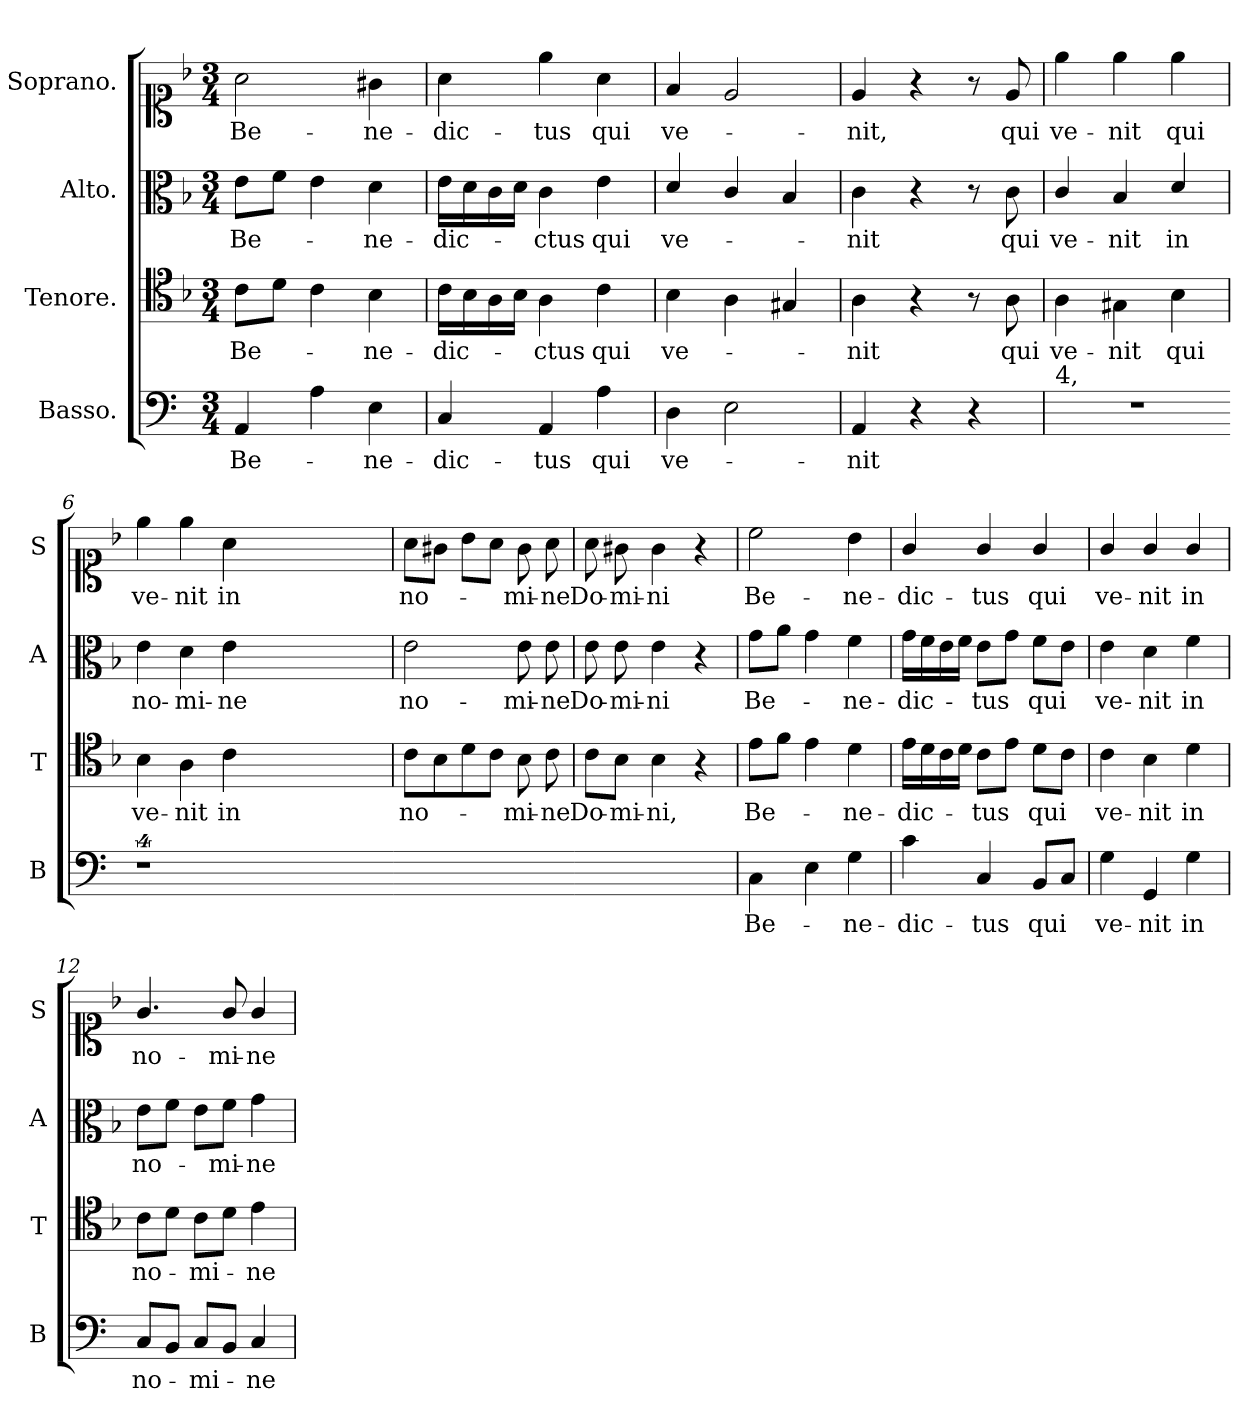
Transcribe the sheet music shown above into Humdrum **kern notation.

**kern	**text	**kern	**text	**kern	**text	**kern	**text
*part4	*part4	*part3	*part3	*part2	*part2	*part1	*part1
*staff4	*staff4	*staff3	*staff3	*staff2	*staff2	*staff1	*staff1
*I"Basso.	*	*I"Tenore.	*	*I"Alto.	*	*I"Soprano.	*
*I'B	*	*I'T	*	*I'A	*	*I'S	*
*clefF4	*	*clefC4	*	*clefC3	*	*clefC1	*
*k[]	*	*k[b-]	*	*k[b-]	*	*k[b-]	*
*M3/4	*	*M3/4	*	*M3/4	*	*M3/4	*
=1	=1	=1	=1	=1	=1	=1	=1
4AA/	Be-	8c\L	Be-	8e\L	Be-	2a\	Be-
.	.	8d\J	.	8f\J	.	.	.
4A\	.	4c\	.	4e\	.	.	.
4E\	-ne-	4B-\	-ne-	4d\	-ne-	4g#X\	-ne-
=2	=2	=2	=2	=2	=2	=2	=2
4C/	-dic-	16c\LL	-dic-	16e\LL	-dic-	4a\	-dic-
.	.	16B-\	.	16d\	.	.	.
.	.	16A\	.	16c\	.	.	.
.	.	16B-\JJ	.	16d\JJ	.	.	.
4AA/	-tus	4A\	-ctus	4c\	-ctus	4ee\	-tus
4A\	qui	4c\	qui	4e\	qui	4a\	qui
=3	=3	=3	=3	=3	=3	=3	=3
4D\	ve-	4B-\	ve-	4d/	ve-	4f/	ve-
2E\	.	4A\	.	4c/	.	2e/	.
.	.	4G#X/	.	4B-/	.	.	.
=4	=4	=4	=4	=4	=4	=4	=4
4AA/	-nit	4A\	-nit	4c\	-nit	4e/	-nit,
4r	.	4r	.	4r	.	4r	.
4r	.	8r	.	8r	.	8r	.
.	.	8A\	qui	8c\	qui	8e/	qui
=5	=5	=5	=5	=5	=5	=5	=5
!LO:TX:a:t=4,	!	!	!	!	!	!	!
2.r	.	4A\	ve-	4c/	ve-	4ee\	ve-
.	.	4G#X\	-nit	4B-/	-nit	4ee\	-nit
.	.	4B-\	qui	4d/	in	4ee\	qui
=6-	=6	=6	=6	=6	=6	=6	=6
4%9r	.	4B-\	ve-	4e\	no-	4ee\	ve-
.	.	4A\	-nit	4d\	-mi-	4ee\	-nit
.	.	4c\	in	4e\	-ne	4a\	in
.	.	1.ryy	.	1.ryy	.	1.ryy	.
=7-	=7	=7	=7	=7	=7	=7	=7
2.ryy	.	8c\L	no-	2e\	no-	8a\L	no-
.	.	8B-\	.	.	.	8g#X\J	.
.	.	8d\	.	.	.	8b-\L	.
.	.	8c\J	.	.	.	8a\J	.
.	.	8B-\	-mi-	8e\	-mi-	8g#\	-mi-
.	.	8c\	-ne	8e\	-ne	8a\	-ne
=8-	=8	=8	=8	=8	=8	=8	=8
2.ryy	.	8c\L	Do-	8e\	Do-	8a\	Do-
.	.	8B-\J	-mi-	8e\	-mi-	8g#X\	-mi-
.	.	4B-\	-ni,	4e\	-ni	4g#\	-ni
.	.	4r	.	4r	.	4r	.
=9	=9	=9	=9	=9	=9	=9	=9
4C\	Be-	8e\L	Be-	8g\L	Be-	2cc\	Be-
.	.	8f\J	.	8a\J	.	.	.
4E\	.	4e\	.	4g\	.	.	.
4G\	-ne-	4d\	-ne-	4f\	-ne-	4b-\	-ne-
=10	=10	=10	=10	=10	=10	=10	=10
4c\	-dic-	16e\LL	-dic-	16g\LL	-dic-	4g/	-dic-
.	.	16d\	.	16f\	.	.	.
.	.	16c\	.	16e\	.	.	.
.	.	16d\JJ	.	16f\JJ	.	.	.
4C/	-tus	8c\L	-tus	8e\L	-tus	4g/	-tus
.	.	8e\J	.	8g\J	.	.	.
8BB/L	qui	8d\L	qui	8f\L	qui	4g/	qui
8C/J	.	8c\J	.	8e\J	.	.	.
=11	=11	=11	=11	=11	=11	=11	=11
4G\	ve-	4c\	ve-	4e\	ve-	4g/	ve-
4GG/	-nit	4B-\	-nit	4d\	-nit	4g/	-nit
4G\	in	4d\	in	4f\	in	4g/	in
=12	=12	=12	=12	=12	=12	=12	=12
8C/L	no-	8c\L	no-	8e\L	no-	4.g/	no-
8BB/J	.	8d\J	.	8f\J	.	.	.
8C/L	-mi-	8c\L	-mi-	8e\L	.	.	.
8BB/J	.	8d\J	.	8f\J	-mi-	8g/	-mi-
4C/	-ne	4e\	-ne	4g\	-ne	4g/	-ne
=	=	=	=	=	=	=	=
*-	*-	*-	*-	*-	*-	*-	*-
